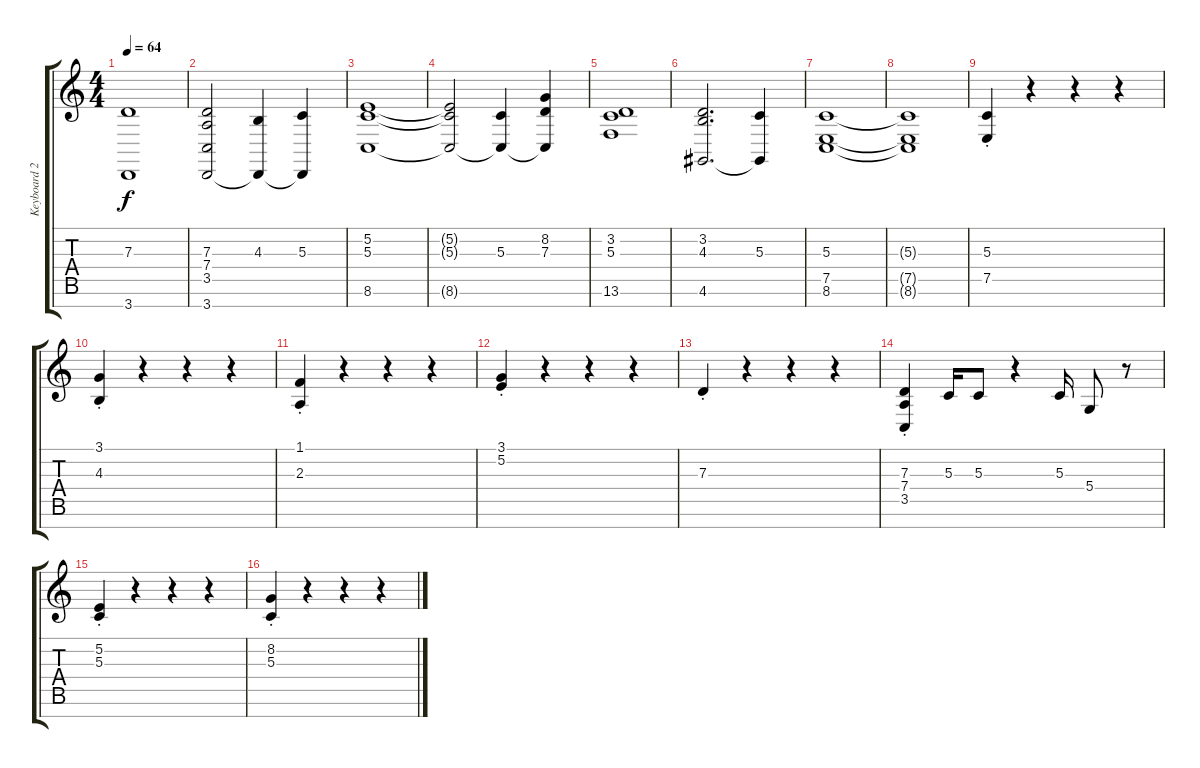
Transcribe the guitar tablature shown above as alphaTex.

\track ("Keyboard 2" "Keyboard 2") {instrument stringensemble2}
\staff {score tabs}
\tuning (E4 B3 G3 D3 A2 E2 B1) {hide}
\ts (4 4)
\tempo 64
\clef g2
\ks c
(7.3 3.7).1{dy f} |
(7.3 7.4 3.5 3.7).2 (4.3 3.7{t}).4 (5.3 3.7{t}).4 |
(5.2 5.3 8.6).1 |
(5.2{t} 5.3{t} 8.6{t}).2 (5.3 8.6{t}).4 (8.2 7.3 8.6{t}).4 |
(3.2 5.3 13.6).1 |
(3.2 4.3 4.6).2{d} (5.3 4.6{t}).4 |
(5.3 7.5 8.6).1 |
(5.3{t} 7.5{t} 8.6{t}).1 |
(5.3 7.5{st}).4 r.4 r.4 r.4 |
(3.1 4.3{st}).4 r.4 r.4 r.4 |
(1.1 2.3{st}).4 r.4 r.4 r.4 |
(3.1 5.2{st}).4 r.4 r.4 r.4 |
7.3{st}.4 r.4 r.4 r.4 |
(7.3 7.4 3.5{st}).4 5.3.16 5.3.8 r.4 5.3.16 5.4.8 r.8 |
(5.2 5.3{st}).4 r.4 r.4 r.4 |
(8.2 5.3{st}).4 r.4 r.4 r.4
